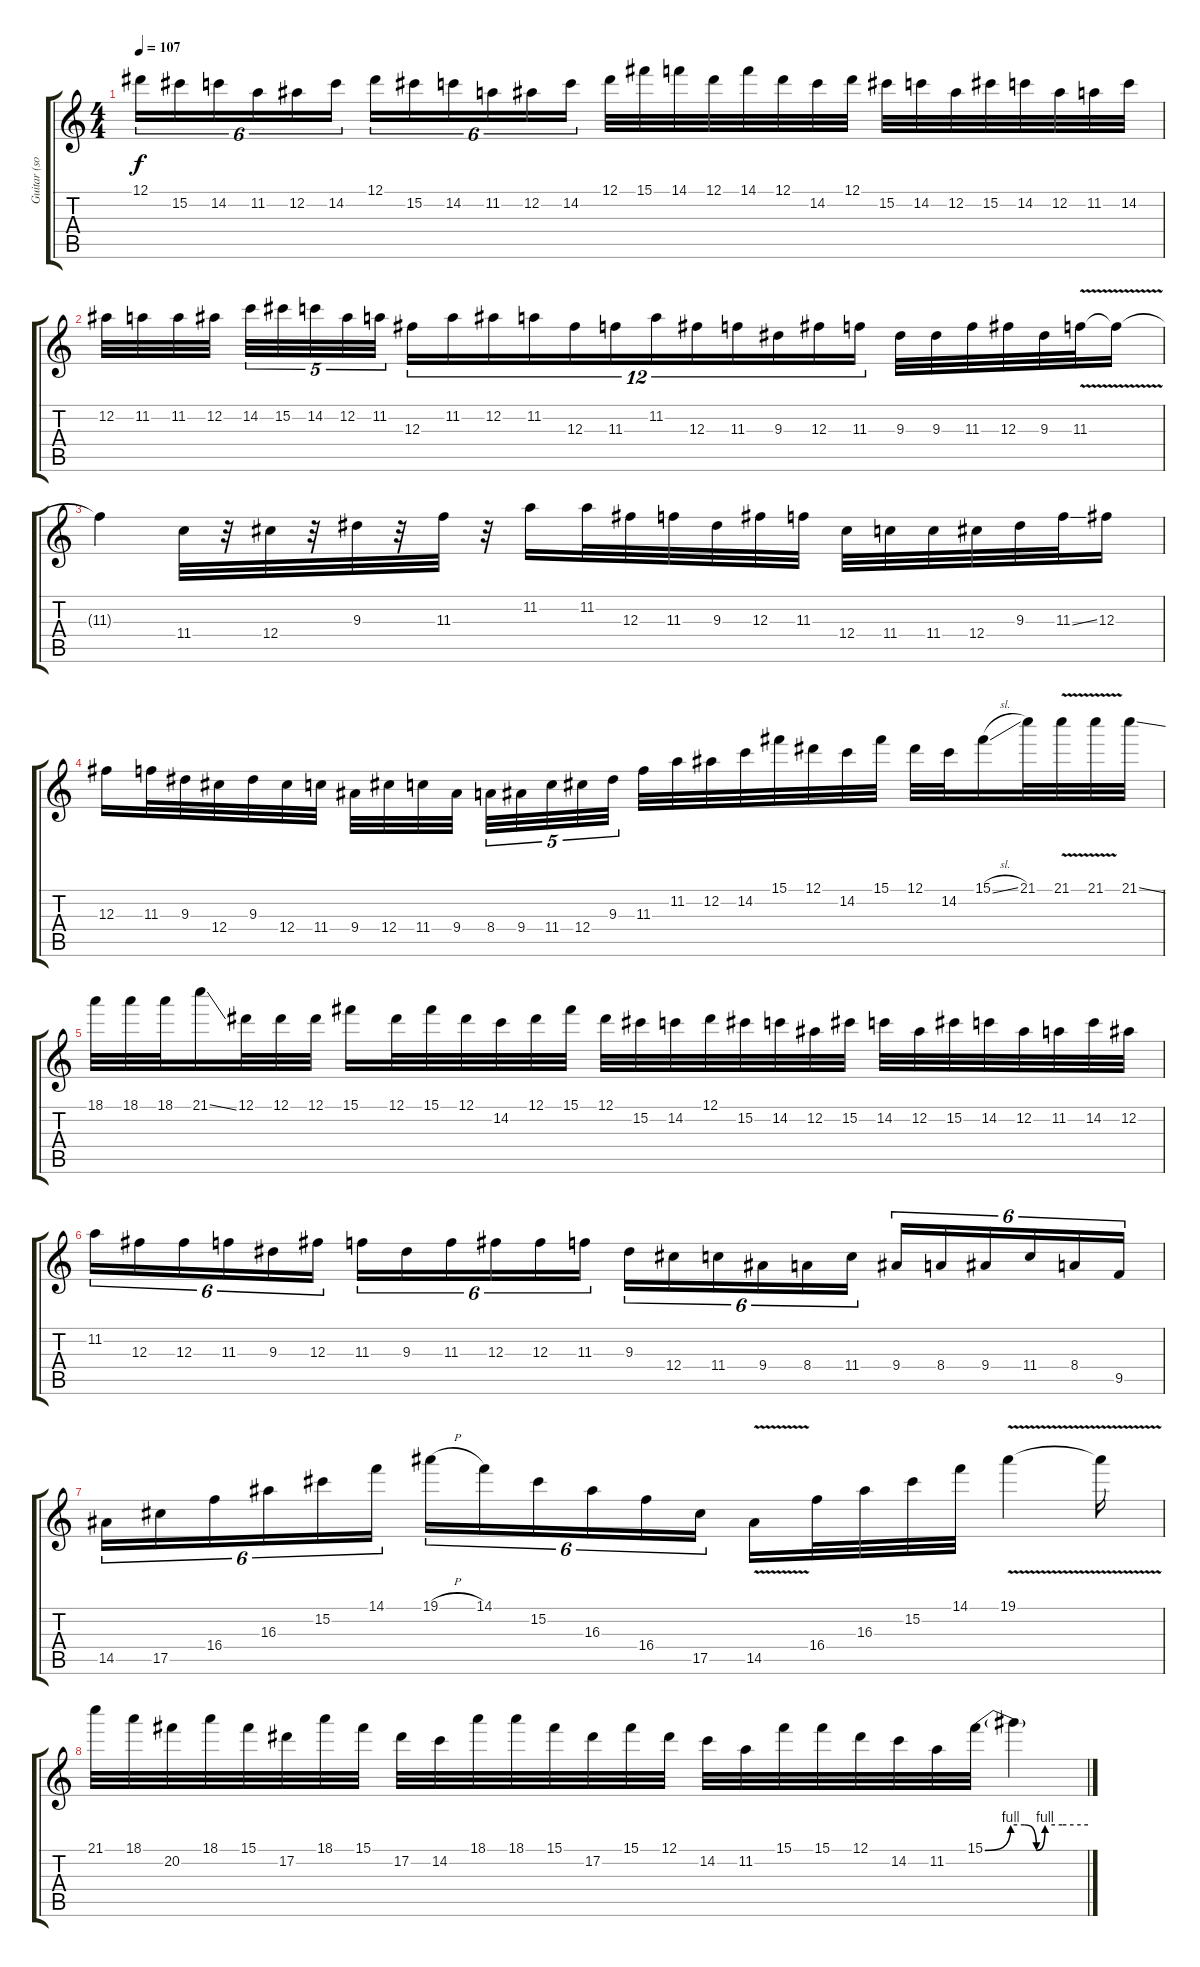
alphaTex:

\track ("Guitar (solo)" "Guitar (so") {instrument overdrivenguitar}
\staff {score tabs}
\tuning (Eb4 Bb3 Gb3 Db3 Ab2 Eb2) {hide}
\ts (4 4)
\tempo 107
\clef g2
\ks c
12.1.16{tu (6 4) dy f} 15.2.16{tu (6 4)} 14.2.16{tu (6 4)} 11.2.16{tu (6 4)} 12.2.16{tu (6 4)} 14.2.16{tu (6 4)} 12.1.16{tu (6 4)} 15.2.16{tu (6 4)} 14.2.16{tu (6 4)} 11.2.16{tu (6 4)} 12.2.16{tu (6 4)} 14.2.16{tu (6 4)} 12.1.32 15.1.32 14.1.32 12.1.32 14.1.32 12.1.32 14.2.32 12.1.32 15.2.32 14.2.32 12.2.32 15.2.32 14.2.32 12.2.32 11.2.32 14.2.32 |
12.2.32 11.2.32 11.2.32 12.2.32 14.2.32{tu (5 4)} 15.2.32{tu (5 4)} 14.2.32{tu (5 4)} 12.2.32{tu (5 4)} 11.2.32{tu (5 4)} 12.3.16{tu (12 8)} 11.2.16{tu (12 8)} 12.2.16{tu (12 8)} 11.2.16{tu (12 8)} 12.3.16{tu (12 8)} 11.3.16{tu (12 8)} 11.2.16{tu (12 8)} 12.3.16{tu (12 8)} 11.3.16{tu (12 8)} 9.3.16{tu (12 8)} 12.3.16{tu (12 8)} 11.3.16{tu (12 8)} 9.3.32 9.3.32 11.3.32 12.3.32 9.3.32 11.3{v}.32 11.3{t}.16 |
11.3{t}.4 11.4.32 r.32 12.4.32 r.32 9.3.32 r.32 11.3.32 r.32 11.2.16 11.2.32 12.3.32 11.3.32 9.3.32 12.3.32 11.3.32 12.4.32 11.4.32 11.4.32 12.4.32 9.3.32 11.3{ss}.32 12.3.16 |
12.3.16 11.3.32 9.3.32 12.4.32 9.3.32 12.4.32 11.4.32 9.4.32 12.4.32 11.4.32 9.4.32 8.4.32{tu (5 4)} 9.4.32{tu (5 4)} 11.4.32{tu (5 4)} 12.4.32{tu (5 4)} 9.3.32{tu (5 4)} 11.3.32 11.2.32 12.2.32 14.2.32 15.1.32 12.1.32 14.2.32 15.1.32 12.1.32 14.2.32 15.1{sl}.16 21.1.32 21.1{v}.32 21.1{v}.32 21.1{ss}.32 |
18.1.32 18.1.32 18.1.32 21.1{ss}.16 12.1.32 12.1.32 12.1.32 15.1.16 12.1.32 15.1.32 12.1.32 14.2.32 12.1.32 15.1.32 12.1.32 15.2.32 14.2.32 12.1.32 15.2.32 14.2.32 12.2.32 15.2.32 14.2.32 12.2.32 15.2.32 14.2.32 12.2.32 11.2.32 14.2.32 12.2.32 |
11.2.16{tu (6 4)} 12.3.16{tu (6 4)} 12.3.16{tu (6 4)} 11.3.16{tu (6 4)} 9.3.16{tu (6 4)} 12.3.16{tu (6 4)} 11.3.16{tu (6 4)} 9.3.16{tu (6 4)} 11.3.16{tu (6 4)} 12.3.16{tu (6 4)} 12.3.16{tu (6 4)} 11.3.16{tu (6 4)} 9.3.16{tu (6 4)} 12.4.16{tu (6 4)} 11.4.16{tu (6 4)} 9.4.16{tu (6 4)} 8.4.16{tu (6 4)} 11.4.16{tu (6 4)} 9.4.16{tu (6 4)} 8.4.16{tu (6 4)} 9.4.16{tu (6 4)} 11.4.16{tu (6 4)} 8.4.16{tu (6 4)} 9.5.16{tu (6 4)} |
\section ("" "")
14.5.16{tu (6 4)} 17.5.16{tu (6 4)} 16.4.16{tu (6 4)} 16.3.16{tu (6 4)} 15.2.16{tu (6 4)} 14.1.16{tu (6 4)} 19.1{h}.16{tu (6 4)} 14.1.16{tu (6 4)} 15.2.16{tu (6 4)} 16.3.16{tu (6 4)} 16.4.16{tu (6 4)} 17.5.16{tu (6 4)} 14.5{v}.16 16.4.32 16.3.32 15.2.32 14.1.32 19.1{v}.4 19.1{t}.16 |
21.1.32 18.1.32 20.2.32 18.1.32 15.1.32 17.2.32 18.1.32 15.1.32 17.2.32 14.2.32 18.1.32 18.1.32 15.1.32 17.2.32 15.1.32 12.1.32 14.2.32 11.2.32 15.1.32 15.1.32 12.1.32 14.2.32 11.2.32 15.1{be (custom 0 0 15 4 23 4 30 0 35 4 45 4 60 4)}.32 15.1{t}.4
